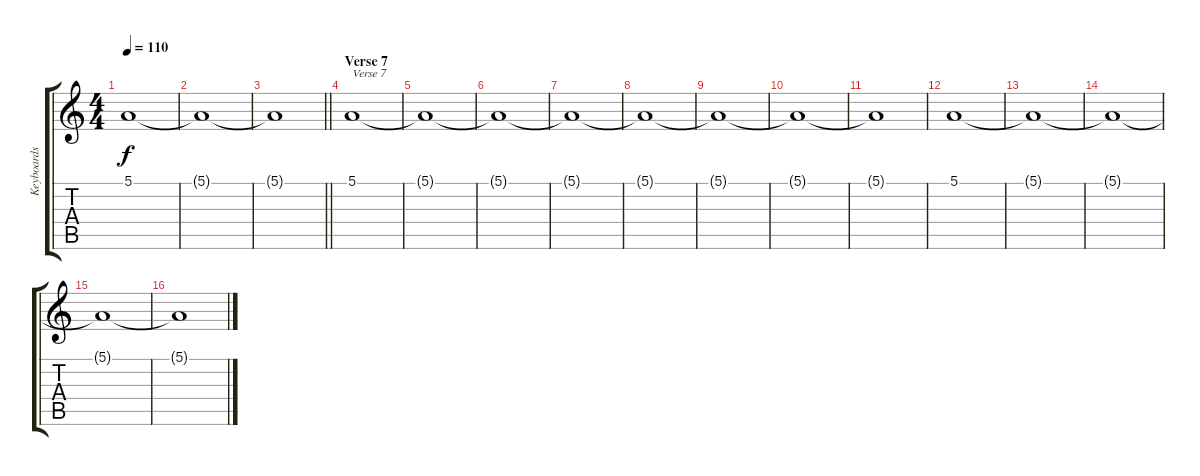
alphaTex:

\track ("Keyboards" "Keyboards") {instrument pad2warm}
\staff {score tabs}
\tuning (E4 B3 G3 D3 A2 E2) {hide}
\ts (4 4)
\tempo 110
\clef g2
\ks c
5.1{t}.1{dy f} |
5.1{t}.1 |
\barLineRight lightlight
5.1{t}.1 |
\section ("" "Verse 7")
5.1.1{txt "Verse 7" volume 9} |
5.1{t}.1 |
5.1{t}.1 |
5.1{t}.1 |
5.1{t}.1 |
5.1{t}.1 |
5.1{t}.1 |
5.1{t}.1 |
5.1.1 |
5.1{t}.1 |
5.1{t}.1 |
5.1{t}.1 |
5.1{t}.1
